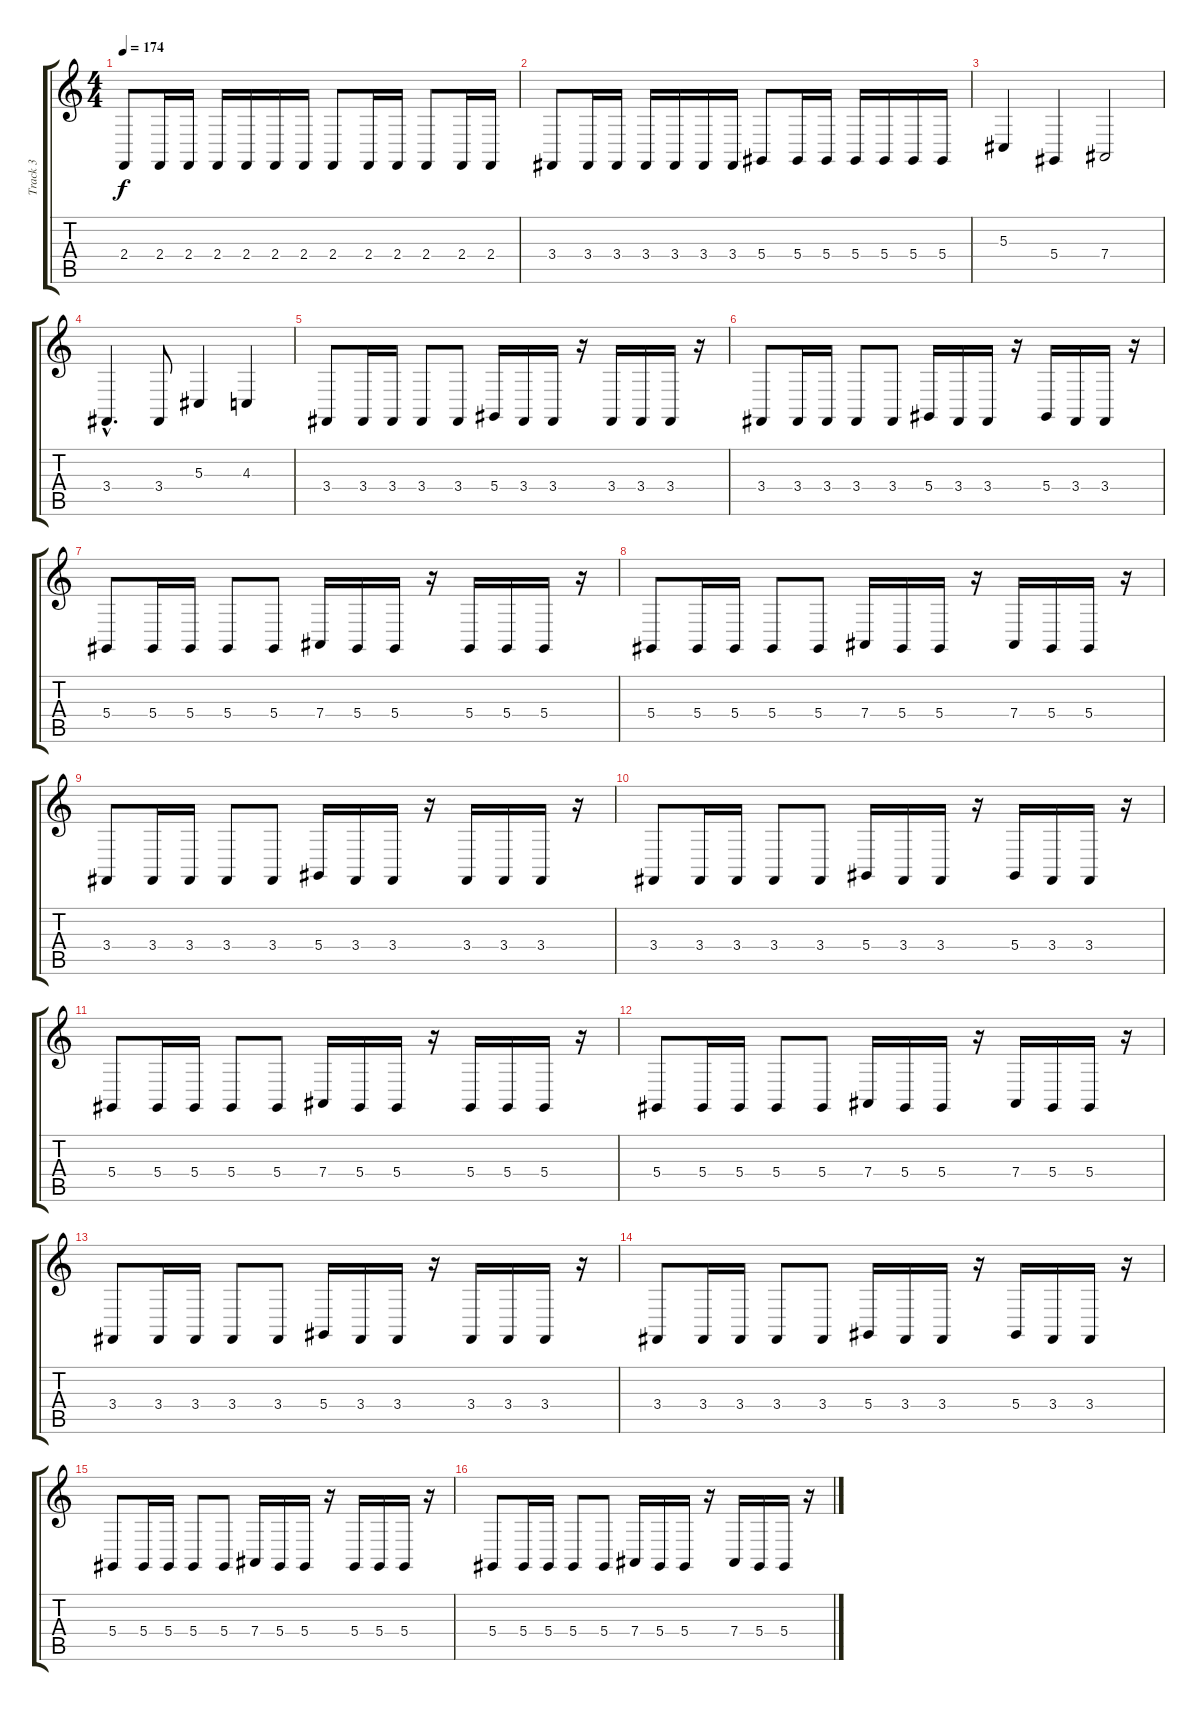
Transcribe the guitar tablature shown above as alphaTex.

\track ("Track 3" "Track 3") {instrument electricbasspick}
\staff {score tabs}
\tuning (Gb2 Db2 Ab1 Eb1 B0 Eb2) {hide}
\ts (4 4)
\tempo 174
\clef g2
\ks c
2.4.8{dy f} 2.4.16 2.4.16 2.4.16 2.4.16 2.4.16 2.4.16 2.4.8 2.4.16 2.4.16 2.4.8 2.4.16 2.4.16 |
3.4.8 3.4.16 3.4.16 3.4.16 3.4.16 3.4.16 3.4.16 5.4.8 5.4.16 5.4.16 5.4.16 5.4.16 5.4.16 5.4.16 |
5.3.4 5.4.4 7.4.2 |
3.4{hac}.4{d} 3.4.8 5.3.4 4.3.4 |
3.4.8 3.4.16 3.4.16 3.4.8 3.4.8 5.4.16 3.4.16 3.4.16 r.16 3.4.16 3.4.16 3.4.16 r.16 |
3.4.8 3.4.16 3.4.16 3.4.8 3.4.8 5.4.16 3.4.16 3.4.16 r.16 5.4.16 3.4.16 3.4.16 r.16 |
5.4.8 5.4.16 5.4.16 5.4.8 5.4.8 7.4.16 5.4.16 5.4.16 r.16 5.4.16 5.4.16 5.4.16 r.16 |
5.4.8 5.4.16 5.4.16 5.4.8 5.4.8 7.4.16 5.4.16 5.4.16 r.16 7.4.16 5.4.16 5.4.16 r.16 |
3.4.8 3.4.16 3.4.16 3.4.8 3.4.8 5.4.16 3.4.16 3.4.16 r.16 3.4.16 3.4.16 3.4.16 r.16 |
3.4.8 3.4.16 3.4.16 3.4.8 3.4.8 5.4.16 3.4.16 3.4.16 r.16 5.4.16 3.4.16 3.4.16 r.16 |
5.4.8 5.4.16 5.4.16 5.4.8 5.4.8 7.4.16 5.4.16 5.4.16 r.16 5.4.16 5.4.16 5.4.16 r.16 |
5.4.8 5.4.16 5.4.16 5.4.8 5.4.8 7.4.16 5.4.16 5.4.16 r.16 7.4.16 5.4.16 5.4.16 r.16 |
3.4.8 3.4.16 3.4.16 3.4.8 3.4.8 5.4.16 3.4.16 3.4.16 r.16 3.4.16 3.4.16 3.4.16 r.16 |
3.4.8 3.4.16 3.4.16 3.4.8 3.4.8 5.4.16 3.4.16 3.4.16 r.16 5.4.16 3.4.16 3.4.16 r.16 |
5.4.8 5.4.16 5.4.16 5.4.8 5.4.8 7.4.16 5.4.16 5.4.16 r.16 5.4.16 5.4.16 5.4.16 r.16 |
5.4.8 5.4.16 5.4.16 5.4.8 5.4.8 7.4.16 5.4.16 5.4.16 r.16 7.4.16 5.4.16 5.4.16 r.16
